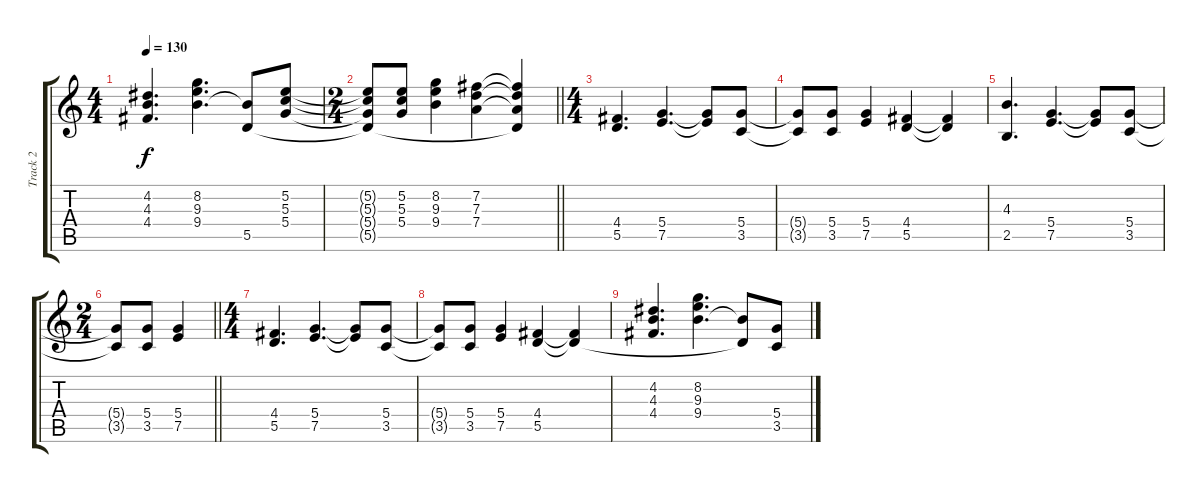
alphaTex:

\track ("Track 2" "Track 2") {instrument distortionguitar}
\staff {score tabs}
\tuning (E4 B3 G3 D3 A2 E2) {hide}
\ts (4 4)
\tempo 130
\clef g2
\ks c
(4.2 4.3 4.4).4{d dy f} (8.2 9.3 9.4).4{d} (9.4{t} 5.5{t}).8 (5.2 5.3 5.4).8 |
\ts (2 4)
\barLineRight lightlight
(5.2{t} 5.3{t} 5.4{t} 5.5{t}).8 (5.2 5.3 5.4).8 (8.2 9.3 9.4).4 (7.2 7.3 7.4).4 (7.2{t} 7.3{t} 7.4{t} 5.5{t}).4 |
\ts (4 4)
(4.4 5.5).4{d} (5.4 7.5).4{d} (5.4{t} 7.5{t}).8 (5.4 3.5).8 |
(5.4{t} 3.5{t}).8 (5.4 3.5).8 (5.4 7.5).4 (4.4 5.5).4 (4.4{t} 5.5{t}).4 |
(4.3 2.5).4{d volume 0} (5.4 7.5).4{d} (5.4{t} 7.5{t}).8 (5.4 3.5).8 |
\ts (2 4)
\barLineRight lightlight
(5.4{t} 3.5{t}).8 (5.4 3.5).8 (5.4 7.5).4 |
\ts (4 4)
(4.4 5.5).4{d} (5.4 7.5).4{d} (5.4{t} 7.5{t}).8 (5.4 3.5).8 |
(5.4{t} 3.5{t}).8 (5.4 3.5).8 (5.4 7.5).4 (4.4 5.5).4 (4.4{t} 5.5{t}).4 |
(4.2 4.3 4.4).4{d} (8.2 9.3 9.4).4{d} (9.4{t} 5.5{t}).8 (5.4 3.5).8
